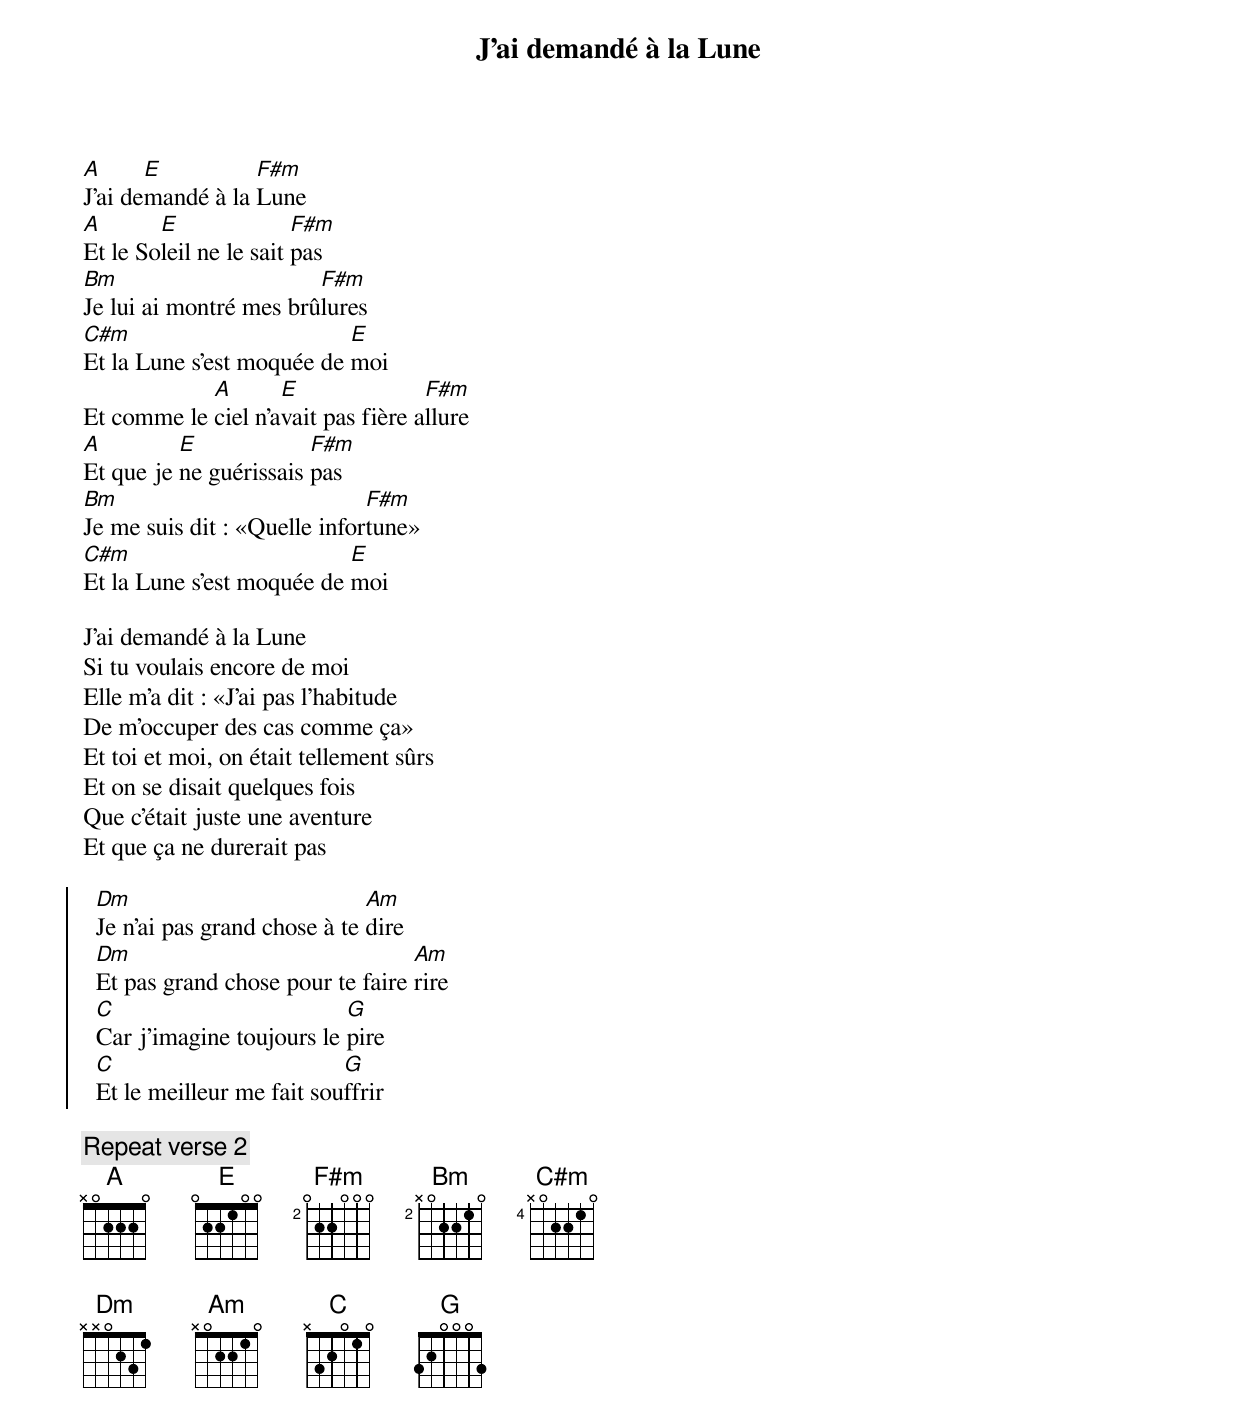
{title: J'ai demandé à la Lune}
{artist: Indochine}
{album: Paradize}
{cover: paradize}
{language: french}
{columns: 2}
{define: A frets X 0 2 2 2 0}
{define: F#m base-fret 2 frets 0 2 2 0 0 0}
{define: E frets 0 2 2 1 0 0}
{define: Bm base-fret 2 frets X 0 2 2 1 0}
{define: C#m base-fret 4 frets X 0 2 2 1 0}
{define: Dm frets X X 0 2 3 1}
{define: Am frets X 0 2 2 1 0}
{define: G frets 3 2 0 0 0 3}
{define: C frets X 3 2 0 1 0}

[A]J'ai de[E]mandé à la [F#m]Lune
[A]Et le So[E]leil ne le sait [F#m]pas
[Bm]Je lui ai montré mes brû[F#m]lures
[C#m]Et la Lune s'est moquée de [E]moi
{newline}
Et comme le [A]ciel n'a[E]vait pas fière a[F#m]llure
[A]Et que je [E]ne guérissais [F#m]pas
[Bm]Je me suis dit : «Quelle infor[F#m]tune»
[C#m]Et la Lune s'est moquée de [E]moi

J'ai demandé à la Lune
Si tu voulais encore de moi
Elle m'a dit : «J'ai pas l'habitude
De m'occuper des cas comme ça»
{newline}
Et toi et moi, on était tellement sûrs
Et on se disait quelques fois
Que c'était juste une aventure
Et que ça ne durerait pas

{start_of_chorus}
  [Dm]Je n'ai pas grand chose à te [Am]dire
  [Dm]Et pas grand chose pour te faire [Am]rire
  [C]Car j'imagine toujours le [G]pire
  [C]Et le meilleur me fait sou[G]ffrir
{end_of_chorus}

{comment: Repeat verse 2}
